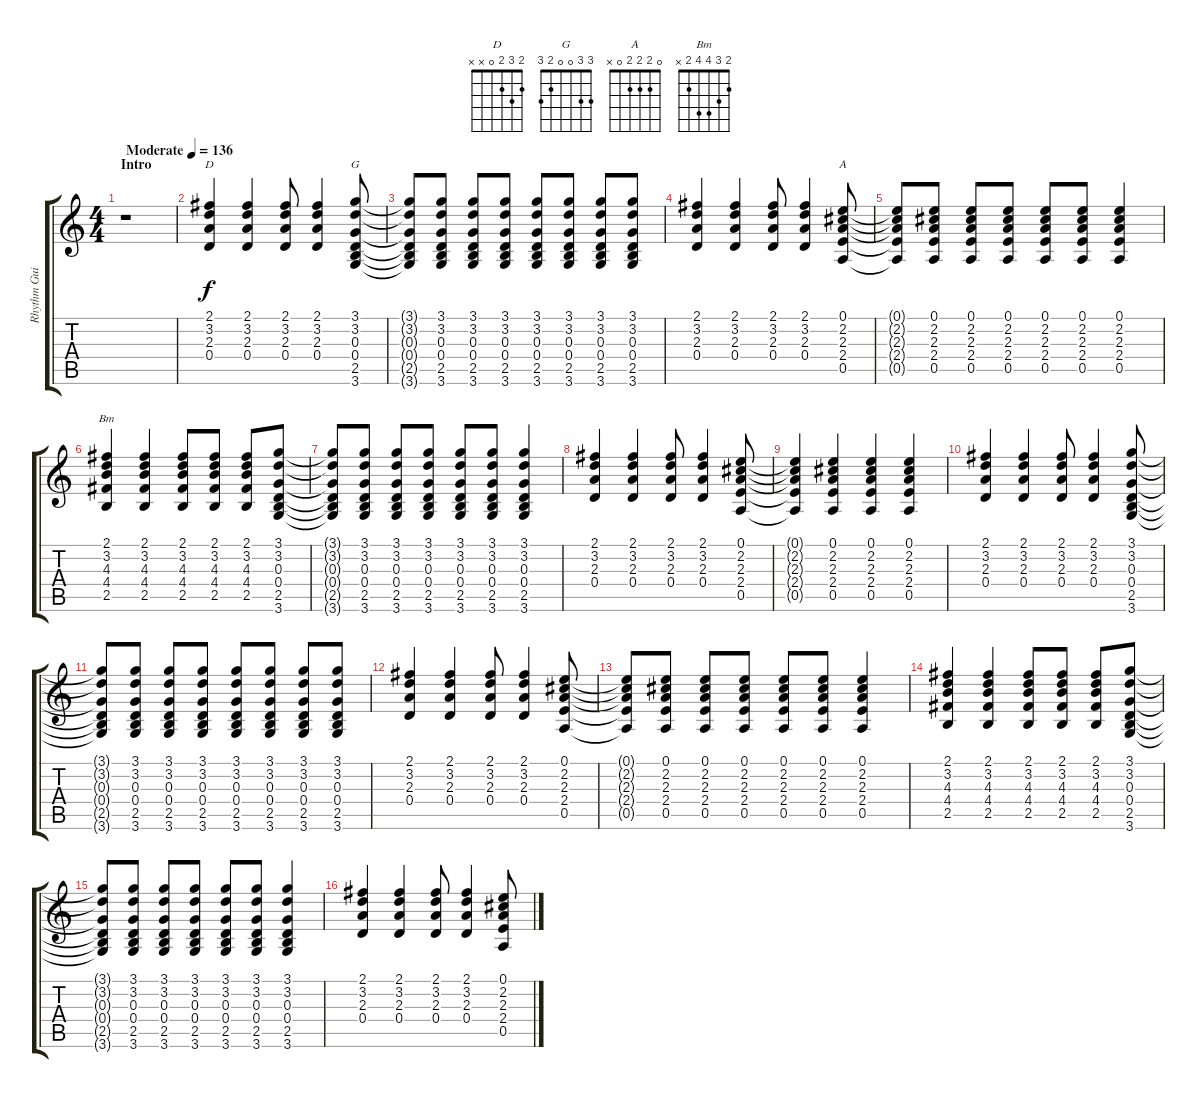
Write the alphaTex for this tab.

\track ("Rhythm Guitar" "Rhythm Gui") {instrument acousticguitarsteel}
\staff {score tabs}
\tuning (E4 B3 G3 D3 A2 E2) {hide}
\chord ("D" 2 3 2 0 x x)
\chord ("G" 3 3 0 0 2 3)
\chord ("A" 0 2 2 2 0 x)
\chord ("Bm" 2 3 4 4 2 x)
\ts (4 4)
\section ("" "Intro")
\tempo (136 "Moderate")
\clef g2
\ks c
r.1{dy f instrument acousticguitarsteel} |
(2.1 3.2 2.3 0.4).4{ch "D"} (2.1 3.2 2.3 0.4).4 (2.1 3.2 2.3 0.4).8 (2.1 3.2 2.3 0.4).4 (3.1 3.2 0.3 0.4 2.5 3.6).8{ch "G"} |
(3.1{t} 3.2{t} 0.3{t} 0.4{t} 2.5{t} 3.6{t}).8 (3.1 3.2 0.3 0.4 2.5 3.6).8 (3.1 3.2 0.3 0.4 2.5 3.6).8 (3.1 3.2 0.3 0.4 2.5 3.6).8 (3.1 3.2 0.3 0.4 2.5 3.6).8 (3.1 3.2 0.3 0.4 2.5 3.6).8 (3.1 3.2 0.3 0.4 2.5 3.6).8 (3.1 3.2 0.3 0.4 2.5 3.6).8 |
(2.1 3.2 2.3 0.4).4 (2.1 3.2 2.3 0.4).4 (2.1 3.2 2.3 0.4).8 (2.1 3.2 2.3 0.4).4 (0.1 2.2 2.3 2.4 0.5).8{ch "A"} |
(0.1{t} 2.2{t} 2.3{t} 2.4{t} 0.5{t}).8 (0.1 2.2 2.3 2.4 0.5).8 (0.1 2.2 2.3 2.4 0.5).8 (0.1 2.2 2.3 2.4 0.5).8 (0.1 2.2 2.3 2.4 0.5).8 (0.1 2.2 2.3 2.4 0.5).8 (0.1 2.2 2.3 2.4 0.5).4 |
(2.1 3.2 4.3 4.4 2.5).4{ch "Bm"} (2.1 3.2 4.3 4.4 2.5).4 (2.1 3.2 4.3 4.4 2.5).8 (2.1 3.2 4.3 4.4 2.5).8 (2.1 3.2 4.3 4.4 2.5).8 (3.1 3.2 0.3 0.4 2.5 3.6).8 |
(3.1{t} 3.2{t} 0.3{t} 0.4{t} 2.5{t} 3.6{t}).8 (3.1 3.2 0.3 0.4 2.5 3.6).8 (3.1 3.2 0.3 0.4 2.5 3.6).8 (3.1 3.2 0.3 0.4 2.5 3.6).8 (3.1 3.2 0.3 0.4 2.5 3.6).8 (3.1 3.2 0.3 0.4 2.5 3.6).8 (3.1 3.2 0.3 0.4 2.5 3.6).4 |
(2.1 3.2 2.3 0.4).4 (2.1 3.2 2.3 0.4).4 (2.1 3.2 2.3 0.4).8 (2.1 3.2 2.3 0.4).4 (0.1 2.2 2.3 2.4 0.5).8 |
(0.1{t} 2.2{t} 2.3{t} 2.4{t} 0.5{t}).4 (0.1 2.2 2.3 2.4 0.5).4 (0.1 2.2 2.3 2.4 0.5).4 (0.1 2.2 2.3 2.4 0.5).4 |
(2.1 3.2 2.3 0.4).4 (2.1 3.2 2.3 0.4).4 (2.1 3.2 2.3 0.4).8 (2.1 3.2 2.3 0.4).4 (3.1 3.2 0.3 0.4 2.5 3.6).8 |
(3.1{t} 3.2{t} 0.3{t} 0.4{t} 2.5{t} 3.6{t}).8 (3.1 3.2 0.3 0.4 2.5 3.6).8 (3.1 3.2 0.3 0.4 2.5 3.6).8 (3.1 3.2 0.3 0.4 2.5 3.6).8 (3.1 3.2 0.3 0.4 2.5 3.6).8 (3.1 3.2 0.3 0.4 2.5 3.6).8 (3.1 3.2 0.3 0.4 2.5 3.6).8 (3.1 3.2 0.3 0.4 2.5 3.6).8 |
(2.1 3.2 2.3 0.4).4 (2.1 3.2 2.3 0.4).4 (2.1 3.2 2.3 0.4).8 (2.1 3.2 2.3 0.4).4 (0.1 2.2 2.3 2.4 0.5).8 |
(0.1{t} 2.2{t} 2.3{t} 2.4{t} 0.5{t}).8 (0.1 2.2 2.3 2.4 0.5).8 (0.1 2.2 2.3 2.4 0.5).8 (0.1 2.2 2.3 2.4 0.5).8 (0.1 2.2 2.3 2.4 0.5).8 (0.1 2.2 2.3 2.4 0.5).8 (0.1 2.2 2.3 2.4 0.5).4 |
(2.1 3.2 4.3 4.4 2.5).4 (2.1 3.2 4.3 4.4 2.5).4 (2.1 3.2 4.3 4.4 2.5).8 (2.1 3.2 4.3 4.4 2.5).8 (2.1 3.2 4.3 4.4 2.5).8 (3.1 3.2 0.3 0.4 2.5 3.6).8 |
(3.1{t} 3.2{t} 0.3{t} 0.4{t} 2.5{t} 3.6{t}).8 (3.1 3.2 0.3 0.4 2.5 3.6).8 (3.1 3.2 0.3 0.4 2.5 3.6).8 (3.1 3.2 0.3 0.4 2.5 3.6).8 (3.1 3.2 0.3 0.4 2.5 3.6).8 (3.1 3.2 0.3 0.4 2.5 3.6).8 (3.1 3.2 0.3 0.4 2.5 3.6).4 |
(2.1 3.2 2.3 0.4).4 (2.1 3.2 2.3 0.4).4 (2.1 3.2 2.3 0.4).8 (2.1 3.2 2.3 0.4).4 (0.1 2.2 2.3 2.4 0.5).8
